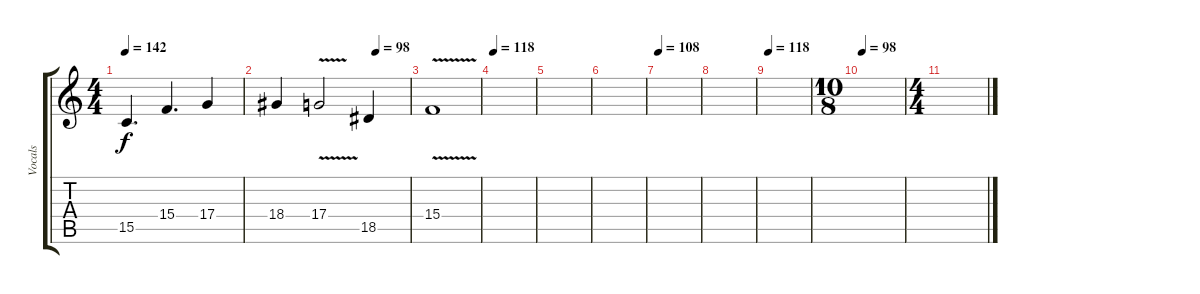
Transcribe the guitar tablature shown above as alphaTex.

\track ("Vocals" "Vocals") {instrument flute}
\staff {score tabs}
\tuning (E4 B3 G3 D3 A2 E2) {hide}
\ts (4 4)
\tempo 142
\clef g2
\ks c
15.5.4{d dy f} 15.4.4{d} 17.4.4 |
\tempo (98 0.75)
18.4.4 17.4{v}.2 18.5.4 |
15.4{v}.1 |
\tempo 118
|
|
|
\tempo 108
|
|
\tempo 118
|
\ts (10 8)
\tempo 98
|
\ts (4 4)
